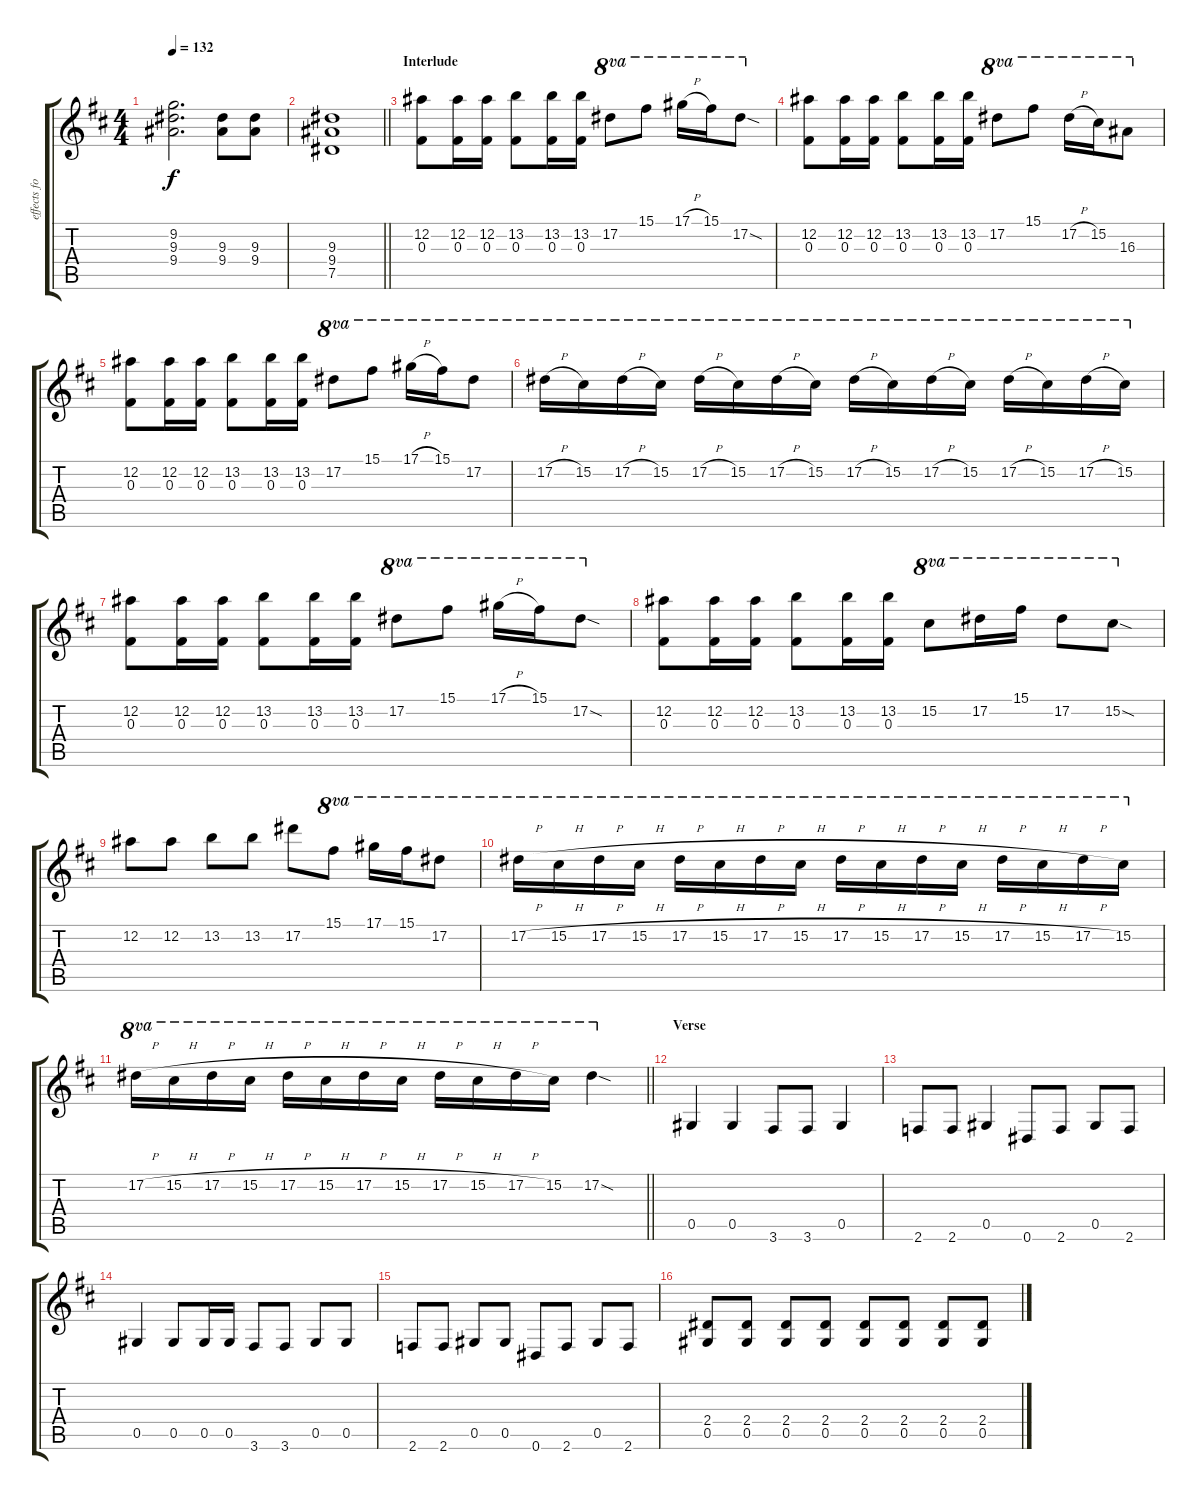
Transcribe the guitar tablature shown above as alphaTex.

\track ("effects for Guitar 2" "effects fo") {instrument distortionguitar}
\staff {score tabs}
\tuning (Eb4 Bb3 Gb3 Db3 Ab2 Eb2) {hide}
\ts (4 4)
\tempo 132
\clef g2
\ks d
(9.2 9.3 9.4).2{d dy f} (9.3 9.4).8 (9.3 9.4).8 |
\barLineRight lightlight
(9.3 9.4 7.5).1 |
\section ("" "Interlude")
(12.2 0.3).8 (12.2 0.3).16 (12.2 0.3).16 (13.2 0.3).8 (13.2 0.3).16 (13.2 0.3).16 17.2.8{ot 8va} 15.1.8{ot 8va} 17.1{h}.16{ot 8va} 15.1.16{ot 8va} 17.2{sod}.8{ot 8va} |
(12.2 0.3).8 (12.2 0.3).16 (12.2 0.3).16 (13.2 0.3).8 (13.2 0.3).16 (13.2 0.3).16 17.2.8{ot 8va} 15.1.8{ot 8va} 17.2{h}.16{ot 8va} 15.2.16{ot 8va} 16.3.8{ot 8va} |
(12.2 0.3).8 (12.2 0.3).16 (12.2 0.3).16 (13.2 0.3).8 (13.2 0.3).16 (13.2 0.3).16 17.2.8{ot 8va} 15.1.8{ot 8va} 17.1{h}.16{ot 8va} 15.1.16{ot 8va} 17.2.8{ot 8va} |
17.2{h}.16{ot 8va} 15.2.16{ot 8va} 17.2{h}.16{ot 8va} 15.2.16{ot 8va} 17.2{h}.16{ot 8va} 15.2.16{ot 8va} 17.2{h}.16{ot 8va} 15.2.16{ot 8va} 17.2{h}.16{ot 8va} 15.2.16{ot 8va} 17.2{h}.16{ot 8va} 15.2.16{ot 8va} 17.2{h}.16{ot 8va} 15.2.16{ot 8va} 17.2{h}.16{ot 8va} 15.2.16{ot 8va} |
(12.2 0.3).8 (12.2 0.3).16 (12.2 0.3).16 (13.2 0.3).8 (13.2 0.3).16 (13.2 0.3).16 17.2.8{ot 8va} 15.1.8{ot 8va} 17.1{h}.16{ot 8va} 15.1.16{ot 8va} 17.2{sod}.8{ot 8va} |
(12.2 0.3).8 (12.2 0.3).16 (12.2 0.3).16 (13.2 0.3).8 (13.2 0.3).16 (13.2 0.3).16 15.2.8{ot 8va} 17.2.16{ot 8va} 15.1.16{ot 8va} 17.2.8{ot 8va} 15.2{sod}.8{ot 8va} |
12.2.8 12.2.8 13.2.8 13.2.8 17.2.8 15.1.8{ot 8va} 17.1.16{ot 8va} 15.1.16{ot 8va} 17.2.8{ot 8va} |
17.2{h}.16{ot 8va} 15.2{h}.16{ot 8va} 17.2{h}.16{ot 8va} 15.2{h}.16{ot 8va} 17.2{h}.16{ot 8va} 15.2{h}.16{ot 8va} 17.2{h}.16{ot 8va} 15.2{h}.16{ot 8va} 17.2{h}.16{ot 8va} 15.2{h}.16{ot 8va} 17.2{h}.16{ot 8va} 15.2{h}.16{ot 8va} 17.2{h}.16{ot 8va} 15.2{h}.16{ot 8va} 17.2{h}.16{ot 8va} 15.2.16{ot 8va} |
\barLineRight lightlight
17.2{h}.16{ot 8va} 15.2{h}.16{ot 8va} 17.2{h}.16{ot 8va} 15.2{h}.16{ot 8va} 17.2{h}.16{ot 8va} 15.2{h}.16{ot 8va} 17.2{h}.16{ot 8va} 15.2{h}.16{ot 8va} 17.2{h}.16{ot 8va} 15.2{h}.16{ot 8va} 17.2{h}.16{ot 8va} 15.2.16{ot 8va} 17.2{sod}.4{ot 8va} |
\section ("" "Verse")
0.5.4 0.5.4 3.6.8 3.6.8 0.5.4 |
2.6.8 2.6.8 0.5.4 0.6.8 2.6.8 0.5.8 2.6.8 |
0.5.4 0.5.8 0.5.16 0.5.16 3.6.8 3.6.8 0.5.8 0.5.8 |
2.6.8 2.6.8 0.5.8 0.5.8 0.6.8 2.6.8 0.5.8 2.6.8 |
(2.4 0.5).8 (2.4 0.5).8 (2.4 0.5).8 (2.4 0.5).8 (2.4 0.5).8 (2.4 0.5).8 (2.4 0.5).8 (2.4 0.5).8
